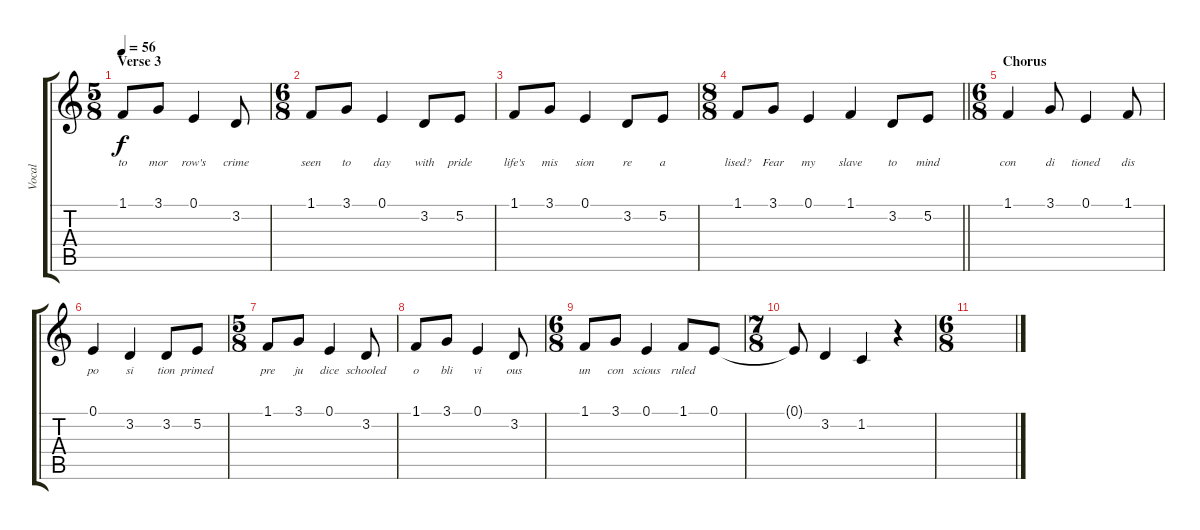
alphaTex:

\track ("Vocal" "Vocal") {instrument acousticgrandpiano}
\staff {score tabs}
\tuning (E4 B3 G3 D3 A2 E2) {hide}
\ts (5 8)
\section ("" "Verse 3")
\tempo 56
\clef g2
\ks c
1.1.8{lyrics (0 "to") lyrics (1 "") lyrics (2 "") lyrics (3 "") lyrics (4 "") dy f} 3.1.8{lyrics (0 "mor") lyrics (1 "") lyrics (2 "") lyrics (3 "") lyrics (4 "")} 0.1.4{lyrics (0 "row's") lyrics (1 "") lyrics (2 "") lyrics (3 "") lyrics (4 "")} 3.2.8{lyrics (0 "crime") lyrics (1 "") lyrics (2 "") lyrics (3 "") lyrics (4 "")} |
\ts (6 8)
1.1.8{lyrics (0 "seen") lyrics (1 "") lyrics (2 "") lyrics (3 "") lyrics (4 "")} 3.1.8{lyrics (0 "to") lyrics (1 "") lyrics (2 "") lyrics (3 "") lyrics (4 "")} 0.1.4{lyrics (0 "day") lyrics (1 "") lyrics (2 "") lyrics (3 "") lyrics (4 "")} 3.2.8{lyrics (0 "with") lyrics (1 "") lyrics (2 "") lyrics (3 "") lyrics (4 "")} 5.2.8{lyrics (0 "pride") lyrics (1 "") lyrics (2 "") lyrics (3 "") lyrics (4 "")} |
1.1.8{lyrics (0 "life's") lyrics (1 "") lyrics (2 "") lyrics (3 "") lyrics (4 "")} 3.1.8{lyrics (0 "mis") lyrics (1 "") lyrics (2 "") lyrics (3 "") lyrics (4 "")} 0.1.4{lyrics (0 "sion") lyrics (1 "") lyrics (2 "") lyrics (3 "") lyrics (4 "")} 3.2.8{lyrics (0 "re") lyrics (1 "") lyrics (2 "") lyrics (3 "") lyrics (4 "")} 5.2.8{lyrics (0 "a") lyrics (1 "") lyrics (2 "") lyrics (3 "") lyrics (4 "")} |
\ts (8 8)
\barLineRight lightlight
1.1.8{lyrics (0 "lised?") lyrics (1 "") lyrics (2 "") lyrics (3 "") lyrics (4 "")} 3.1.8{lyrics (0 "Fear") lyrics (1 "") lyrics (2 "") lyrics (3 "") lyrics (4 "")} 0.1.4{lyrics (0 "my") lyrics (1 "") lyrics (2 "") lyrics (3 "") lyrics (4 "")} 1.1.4{lyrics (0 "slave") lyrics (1 "") lyrics (2 "") lyrics (3 "") lyrics (4 "")} 3.2.8{lyrics (0 "to") lyrics (1 "") lyrics (2 "") lyrics (3 "") lyrics (4 "")} 5.2.8{lyrics (0 "mind") lyrics (1 "") lyrics (2 "") lyrics (3 "") lyrics (4 "")} |
\ts (6 8)
\section ("" "Chorus")
1.1.4{lyrics (0 "con") lyrics (1 "") lyrics (2 "") lyrics (3 "") lyrics (4 "")} 3.1.8{lyrics (0 "di") lyrics (1 "") lyrics (2 "") lyrics (3 "") lyrics (4 "")} 0.1.4{lyrics (0 "tioned") lyrics (1 "") lyrics (2 "") lyrics (3 "") lyrics (4 "")} 1.1.8{lyrics (0 "dis") lyrics (1 "") lyrics (2 "") lyrics (3 "") lyrics (4 "")} |
0.1.4{lyrics (0 "po") lyrics (1 "") lyrics (2 "") lyrics (3 "") lyrics (4 "")} 3.2.4{lyrics (0 "si") lyrics (1 "") lyrics (2 "") lyrics (3 "") lyrics (4 "")} 3.2.8{lyrics (0 "tion") lyrics (1 "") lyrics (2 "") lyrics (3 "") lyrics (4 "")} 5.2.8{lyrics (0 "primed") lyrics (1 "") lyrics (2 "") lyrics (3 "") lyrics (4 "")} |
\ts (5 8)
1.1.8{lyrics (0 "pre") lyrics (1 "") lyrics (2 "") lyrics (3 "") lyrics (4 "")} 3.1.8{lyrics (0 "ju") lyrics (1 "") lyrics (2 "") lyrics (3 "") lyrics (4 "")} 0.1.4{lyrics (0 "dice") lyrics (1 "") lyrics (2 "") lyrics (3 "") lyrics (4 "")} 3.2.8{lyrics (0 "schooled") lyrics (1 "") lyrics (2 "") lyrics (3 "") lyrics (4 "")} |
1.1.8{lyrics (0 "o") lyrics (1 "") lyrics (2 "") lyrics (3 "") lyrics (4 "")} 3.1.8{lyrics (0 "bli") lyrics (1 "") lyrics (2 "") lyrics (3 "") lyrics (4 "")} 0.1.4{lyrics (0 "vi") lyrics (1 "") lyrics (2 "") lyrics (3 "") lyrics (4 "")} 3.2.8{lyrics (0 "ous") lyrics (1 "") lyrics (2 "") lyrics (3 "") lyrics (4 "")} |
\ts (6 8)
1.1.8{lyrics (0 "un") lyrics (1 "") lyrics (2 "") lyrics (3 "") lyrics (4 "")} 3.1.8{lyrics (0 "con") lyrics (1 "") lyrics (2 "") lyrics (3 "") lyrics (4 "")} 0.1.4{lyrics (0 "scious") lyrics (1 "") lyrics (2 "") lyrics (3 "") lyrics (4 "")} 1.1.8{lyrics (0 "ruled") lyrics (1 "") lyrics (2 "") lyrics (3 "") lyrics (4 "")} 0.1.8 |
\ts (7 8)
0.1{t}.8 3.2.4 1.2.4 r.4 |
\ts (6 8)
